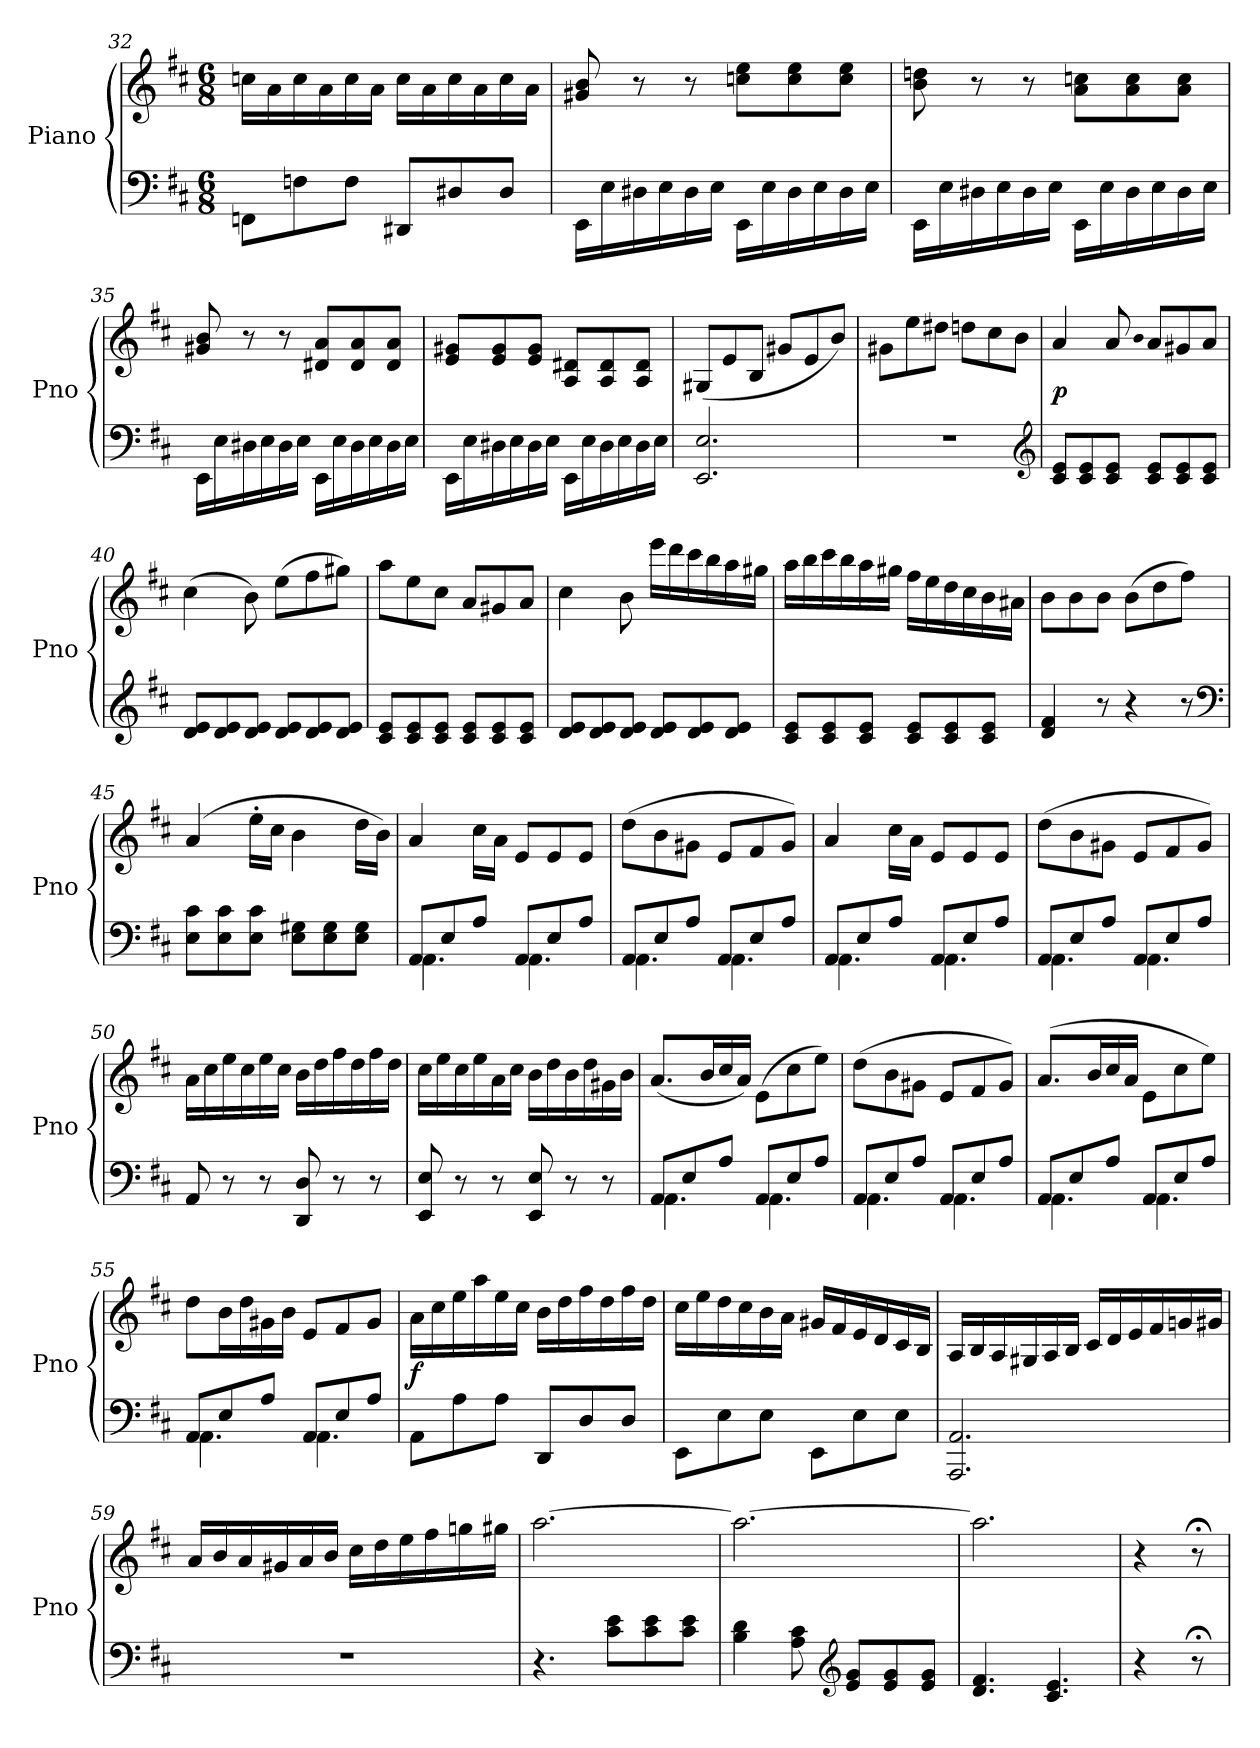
**kern	**kern	**dynam
*part1	*part1	*part1
*staff2	*staff1	*staff1/2
*I"Piano	*	*
*I'Pno	*	*
*clefF4	*clefG2	*
*k[f#c#]	*k[f#c#]	*
*M6/8	*M6/8	*
=32	=32	=32
8FFn\L	16ccn\LL	.
.	16a\	.
8Fn\	16cc\	.
.	16a\	.
8F\J	16cc\	.
.	16a\JJ	.
8DD#X/L	16cc\LL	.
.	16a\	.
8D#X/	16cc\	.
.	16a\	.
8D#/J	16cc\	.
.	16a\JJ	.
=33	=33	=33
16EE\LL	8g#X/ 8b/	.
16E\	.	.
16D#X\	8r	.
16E\	.	.
16D#\	8r	.
16E\JJ	.	.
16EE\LL	8ccn\ 8ee\L	.
16E\	.	.
16D#\	8cc\ 8ee\	.
16E\	.	.
16D#\	8cc\ 8ee\J	.
16E\JJ	.	.
=34	=34	=34
16EE\LL	8b\ 8ddn\	.
16E\	.	.
16D#X\	8r	.
16E\	.	.
16D#\	8r	.
16E\JJ	.	.
16EE\LL	8a\ 8ccn\L	.
16E\	.	.
16D#\	8a\ 8cc\	.
16E\	.	.
16D#\	8a\ 8cc\J	.
16E\JJ	.	.
=35	=35	=35
16EE\LL	8g#X/ 8b/	.
16E\	.	.
16D#X\	8r	.
16E\	.	.
16D#\	8r	.
16E\JJ	.	.
16EE\LL	8d#X/ 8a/L	.
16E\	.	.
16D#\	8d#/ 8a/	.
16E\	.	.
16D#\	8d#/ 8a/J	.
16E\JJ	.	.
=36	=36	=36
16EE\LL	8e/ 8g#X/L	.
16E\	.	.
16D#X\	8e/ 8g#/	.
16E\	.	.
16D#\	8e/ 8g#/J	.
16E\JJ	.	.
16EE\LL	8A/ 8d#X/L	.
16E\	.	.
16D#\	8A/ 8d#/	.
16E\	.	.
16D#\	8A/ 8d#/J	.
16E\JJ	.	.
=37	=37	=37
2.EE/ 2.E/	(8G#X/L	.
.	8e/	.
.	8B/J	.
.	8g#X/L	.
.	8e/	.
.	8b/J)	.
=38	=38	=38
2.r	8g#X\L	.
.	8ee\	.
.	8dd#X\J	.
.	8ddn\L	.
.	8cc#\	.
.	8b\J	.
*clefG2	*	*
=39	=39	=39
8c#/ 8e/L	4a/	p
8c#/ 8e/	.	.
8c#/ 8e/J	8a/	.
.	qb	.
8c#/ 8e/L	8a/L	.
8c#/ 8e/	8g#X/	.
8c#/ 8e/J	8a/J	.
=40	=40	=40
8d/ 8e/L	(4cc#\	.
8d/ 8e/	.	.
8d/ 8e/J	8b\)	.
8d/ 8e/L	(8ee\L	.
8d/ 8e/	8ff#\	.
8d/ 8e/J	8gg#X\J)	.
=41	=41	=41
8c#/ 8e/L	8aa\L	.
8c#/ 8e/	8ee\	.
8c#/ 8e/J	8cc#\J	.
8c#/ 8e/L	8a/L	.
8c#/ 8e/	8g#X/	.
8c#/ 8e/J	8a/J	.
=42	=42	=42
8d/ 8e/L	4cc#\	.
8d/ 8e/	.	.
8d/ 8e/J	8b\	.
8d/ 8e/L	16eee\LL	.
.	16ddd\	.
8d/ 8e/	16ccc#\	.
.	16bb\	.
8d/ 8e/J	16aa\	.
.	16gg#X\JJ	.
=43	=43	=43
8c#/ 8e/L	16aa\LL	.
.	16bb\	.
8c#/ 8e/	16ccc#\	.
.	16bb\	.
8c#/ 8e/J	16aa\	.
.	16gg#X\JJ	.
8c#/ 8e/L	16ff#\LL	.
.	16ee\	.
8c#/ 8e/	16dd\	.
.	16cc#\	.
8c#/ 8e/J	16b\	.
.	16a#X\JJ	.
=44	=44	=44
4d/ 4f#/	8b\L	.
.	8b\	.
8r	8b\J	.
4r	(8b\L	.
.	8dd\	.
8r	8ff#\J)	.
*clefF4	*	*
=45	=45	=45
8E\ 8c#\L	(4a/	.
8E\ 8c#\	.	.
8E\ 8c#\J	16ee'\LL	.
.	16cc#\JJ	.
8E\ 8G#X\L	4b\	.
8E\ 8G#\	.	.
8E\ 8G#\J	16dd\LL	.
.	16b\JJ)	.
=46	=46	=46
*^	*	*
8AA/L	4.AA\	4a/	.
8E/	.	.	.
8A/J	.	16cc#\LL	.
.	.	16a\JJ	.
8AA/L	4.AA\	8e/L	.
8E/	.	8e/	.
8A/J	.	8e/J	.
=47	=47	=47	=47
8AA/L	4.AA\	(8dd\L	.
8E/	.	8b\	.
8A/J	.	8g#X\J	.
8AA/L	4.AA\	8e/L	.
8E/	.	8f#/	.
8A/J	.	8g#/J)	.
=48	=48	=48	=48
8AA/L	4.AA\	4a/	.
8E/	.	.	.
8A/J	.	16cc#\LL	.
.	.	16a\JJ	.
8AA/L	4.AA\	8e/L	.
8E/	.	8e/	.
8A/J	.	8e/J	.
=49	=49	=49	=49
8AA/L	4.AA\	(8dd\L	.
8E/	.	8b\	.
8A/J	.	8g#X\J	.
8AA/L	4.AA\	8e/L	.
8E/	.	8f#/	.
8A/J	.	8g#/J)	.
*v	*v	*	*
=50	=50	=50
8AA/	16a\LL	.
.	16cc#\	.
8r	16ee\	.
.	16cc#\	.
8r	16ee\	.
.	16cc#\JJ	.
8DD/ 8D/	16b\LL	.
.	16dd\	.
8r	16ff#\	.
.	16dd\	.
8r	16ff#\	.
.	16dd\JJ	.
=51	=51	=51
8EE/ 8E/	16cc#\LL	.
.	16ee\	.
8r	16cc#\	.
.	16ee\	.
8r	16a\	.
.	16cc#\JJ	.
8EE/ 8E/	16b\LL	.
.	16dd\	.
8r	16b\	.
.	16dd\	.
8r	16g#X\	.
.	16b\JJ	.
=52	=52	=52
*^	*	*
8AA/L	4.AA\	(8.a/L	.
8E/	.	.	.
.	.	16b/L	.
8A/J	.	16cc#/	.
.	.	16a/JJ)	.
8AA/L	4.AA\	(8e\L	.
8E/	.	8cc#\	.
8A/J	.	8ee\J)	.
=53	=53	=53	=53
8AA/L	4.AA\	(8dd\L	.
8E/	.	8b\	.
8A/J	.	8g#X\J	.
8AA/L	4.AA\	8e/L	.
8E/	.	8f#/	.
8A/J	.	8g#/J)	.
=54	=54	=54	=54
8AA/L	4.AA\	(8.a/L	.
8E/	.	.	.
.	.	16b/L	.
8A/J	.	16cc#/	.
.	.	16a/JJ	.
8AA/L	4.AA\	8e\L	.
8E/	.	8cc#\	.
8A/J	.	8ee\J)	.
=55	=55	=55	=55
8AA/L	4.AA\	8dd\L	.
8E/	.	16b\L	.
.	.	16dd\	.
8A/J	.	16g#X\	.
.	.	16b\JJ	.
8AA/L	4.AA\	8e/L	.
8E/	.	8f#/	.
8A/J	.	8g#/J	.
*v	*v	*	*
=56	=56	=56
8AA\L	16a\LL	f
.	16cc#\	.
8A\	16ee\	.
.	16aa\	.
8A\J	16ee\	.
.	16cc#\JJ	.
8DD/L	16b\LL	.
.	16dd\	.
8D/	16ff#\	.
.	16dd\	.
8D/J	16ff#\	.
.	16dd\JJ	.
=57	=57	=57
8EE\L	16cc#\LL	.
.	16ee\	.
8E\	16dd\	.
.	16cc#\	.
8E\J	16b\	.
.	16a\JJ	.
8EE\L	16g#X/LL	.
.	16f#/	.
8E\	16e/	.
.	16d/	.
8E\J	16c#/	.
.	16B/JJ	.
=58	=58	=58
2.AAA/ 2.AA/	16A/LL	.
.	16B/	.
.	16A/	.
.	16G#X/	.
.	16A/	.
.	16B/JJ	.
.	16c#/LL	.
.	16d/	.
.	16e/	.
.	16f#/	.
.	16gn/	.
.	16g#X/JJ	.
=59	=59	=59
2.r	16a/LL	.
.	16b/	.
.	16a/	.
.	16g#X/	.
.	16a/	.
.	16b/JJ	.
.	16cc#\LL	.
.	16dd\	.
.	16ee\	.
.	16ff#\	.
.	16ggn\	.
.	16gg#X\JJ	.
=60	=60	=60
4.r	[2.aa\	.
8c#\ 8e\L	.	.
8c#\ 8e\	.	.
8c#\ 8e\J	.	.
=61	=61	=61
4B\ 4d\	2.aa\_	.
8A\ 8c#\	.	.
*clefG2	*	*
8e/ 8g/L	.	.
8e/ 8g/	.	.
8e/ 8g/J	.	.
=62	=62	=62
4.d/ 4.f#/	2.aa\]	.
4.c#/ 4.e/	.	.
=63	=63	=63
4r	4r	.
8r;<	8r;<	.
=	=	=
*-	*-	*-
